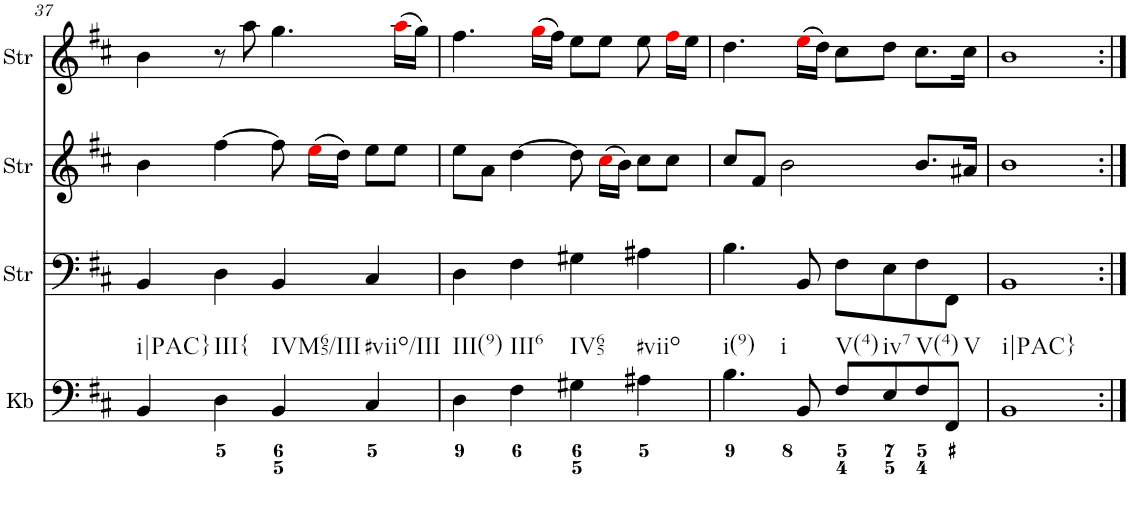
**kern	**kern	**kern	**kern
*part4	*part3	*part2	*part1
*staff4	*staff3	*staff2	*staff1
*I"Keyboard	*I"StringInstrument	*I"StringInstrument	*I"StringInstrument
*I'Kb	*I'Str	*I'Str	*I'Str
!!LO:PB:g=z
*clefF4	*clefF4	*clefG2	*clefG2
*k[f#c#]	*k[f#c#]	*k[f#c#]	*k[f#c#]
*M4/4	*M4/4	*M4/4	*M4/4
=37	=37	=37	=37
!LO:TX:b:t=i|PAC}	!	!	!
4BB/	4BB/	4b\	4b\
!LO:TX:b:t=III{	!	!	!
4D\	4D\	[4ff#\	8r
.	.	.	8aa\
!LO:TX:b:t=IVM65/III	!	!	!
4BB/	4BB/	8ff#\]	4.gg\
.	.	(16eei\LL	.
.	.	16dd\JJ)	.
!LO:TX:b:t=#viio/III	!	!	!
4C#/	4C#/	8ee\L	.
.	.	8ee\J	(16aai\LL
.	.	.	16gg\JJ)
=38	=38	=38	=38
!LO:TX:b:t=III(9)	!	!	!
4D\	4D\	8ee\L	4.ff#\
.	.	8a\J	.
!LO:TX:b:t=III6	!	!	!
4F#\	4F#\	[4dd\	.
.	.	.	(16ggi\LL
.	.	.	16ff#\JJ)
!LO:TX:b:t=IV65	!	!	!
4G#X\	4G#X\	8dd\]	8ee\L
.	.	(16cc#i\LL	8ee\J
.	.	16b\JJ)	.
!LO:TX:b:t=#viio	!	!	!
4A#X\	4A#X\	8cc#\L	8ee\
.	.	8cc#\J	16ff#i\LL
.	.	.	16ee\JJ
=39	=39	=39	=39
!LO:TX:b:t=i(9)	!	!	!
!LO:TX:b:t=i	!	!	!
4.B\	4.B\	8cc#/L	4.dd\
.	.	8f#/J	.
.	.	2b\	.
8BB/	8BB/	.	(16eei\LL
.	.	.	16dd\JJ)
!LO:TX:b:t=V(4)	!	!	!
8F#/L	8F#\L	.	8cc#\L
!LO:TX:b:t=iv7	!	!	!
8E/	8E\	.	8dd\J
!LO:TX:b:t=V(4)	!	!	!
8F#/	8F#\	8.b/L	8.cc#\L
!LO:TX:b:t=V	!	!	!
8FF#/J	8FF#\J	.	.
.	.	16a#X/Jk	16cc#\Jk
=40	=40	=40	=40
!LO:TX:b:t=i|PAC}	!	!	!
1BB	1BB	1b	1b
=:|!	=:|!	=:|!	=:|!
*-	*-	*-	*-
